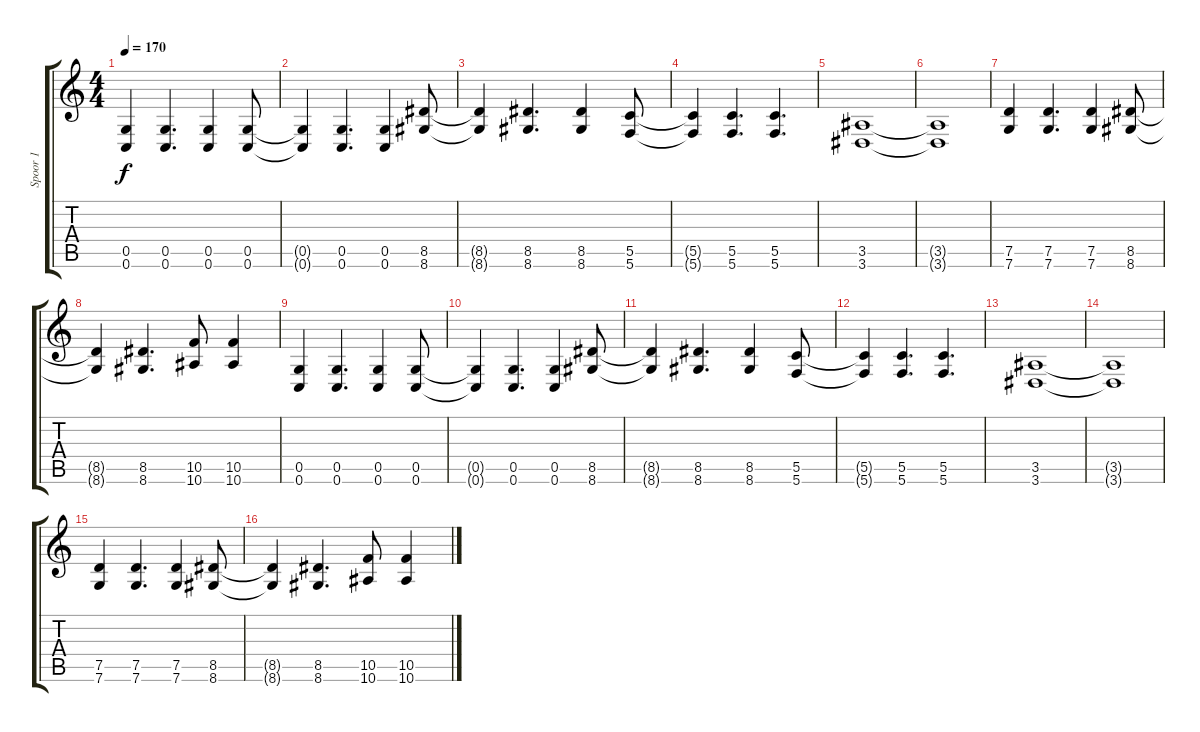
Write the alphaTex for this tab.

\track ("Spoor 1" "Spoor 1") {instrument distortionguitar}
\staff {score tabs}
\tuning (D4 A3 F3 C3 G2 C2) {hide}
\ts (4 4)
\tempo 170
\clef g2
\ks c
(0.5 0.6).4{dy f} (0.5 0.6).4{d} (0.5 0.6).4 (0.5 0.6).8 |
(0.5{t} 0.6{t}).4 (0.5 0.6).4{d} (0.5 0.6).4 (8.5 8.6).8 |
(8.5{t} 8.6{t}).4 (8.5 8.6).4{d} (8.5 8.6).4 (5.5 5.6).8 |
(5.5{t} 5.6{t}).4 (5.5 5.6).4{d} (5.5 5.6).4{d} |
(3.5 3.6).1 |
(3.5{t} 3.6{t}).1 |
(7.5 7.6).4 (7.5 7.6).4{d} (7.5 7.6).4 (8.5 8.6).8 |
(8.5{t} 8.6{t}).4 (8.5 8.6).4{d} (10.5 10.6).8 (10.5 10.6).4 |
(0.5 0.6).4 (0.5 0.6).4{d} (0.5 0.6).4 (0.5 0.6).8 |
(0.5{t} 0.6{t}).4 (0.5 0.6).4{d} (0.5 0.6).4 (8.5 8.6).8 |
(8.5{t} 8.6{t}).4 (8.5 8.6).4{d} (8.5 8.6).4 (5.5 5.6).8 |
(5.5{t} 5.6{t}).4 (5.5 5.6).4{d} (5.5 5.6).4{d} |
(3.5 3.6).1 |
(3.5{t} 3.6{t}).1 |
(7.5 7.6).4 (7.5 7.6).4{d} (7.5 7.6).4 (8.5 8.6).8 |
(8.5{t} 8.6{t}).4 (8.5 8.6).4{d} (10.5 10.6).8 (10.5 10.6).4
